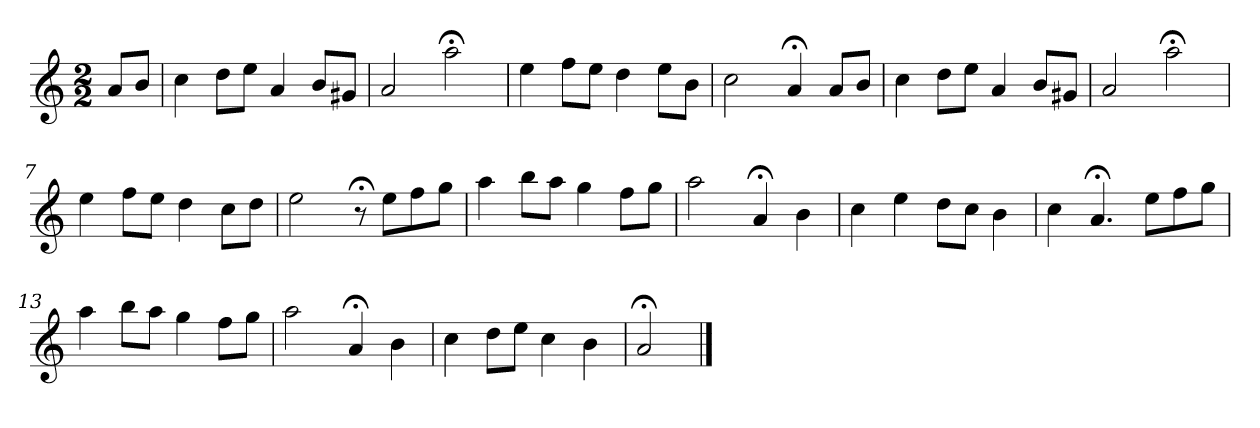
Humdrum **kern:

**kern
*part1
*staff1
*k[]
*a:
*M2/2
*MM120
=
8aL
8bJ
=1
4cc
8ddL
8eeJ
4a
8bL
8g#XJ
=2
2a
2aa;<
=3
4ee
8ffL
8eeJ
4dd
8eeL
8bJ
=4
2cc
4a;<
8aL
8bJ
=5
4cc
8ddL
8eeJ
4a
8bL
8g#XJ
=6
2a
2aa;<
=7
4ee
8ffL
8eeJ
4dd
8ccL
8ddJ
=8
2ee
8r;<
8eeL
8ff
8ggJ
=9
4aa
8bbL
8aaJ
4gg
8ffL
8ggJ
=10
2aa
4a;<
4b
=11
4cc
4ee
8ddL
8ccJ
4b
=12
4cc
4.a;<
8eeL
8ff
8ggJ
=13
4aa
8bbL
8aaJ
4gg
8ffL
8ggJ
=14
2aa
4a;<
4b
=15
4cc
8ddL
8eeJ
4cc
4b
=16
2a;<
==
*-
